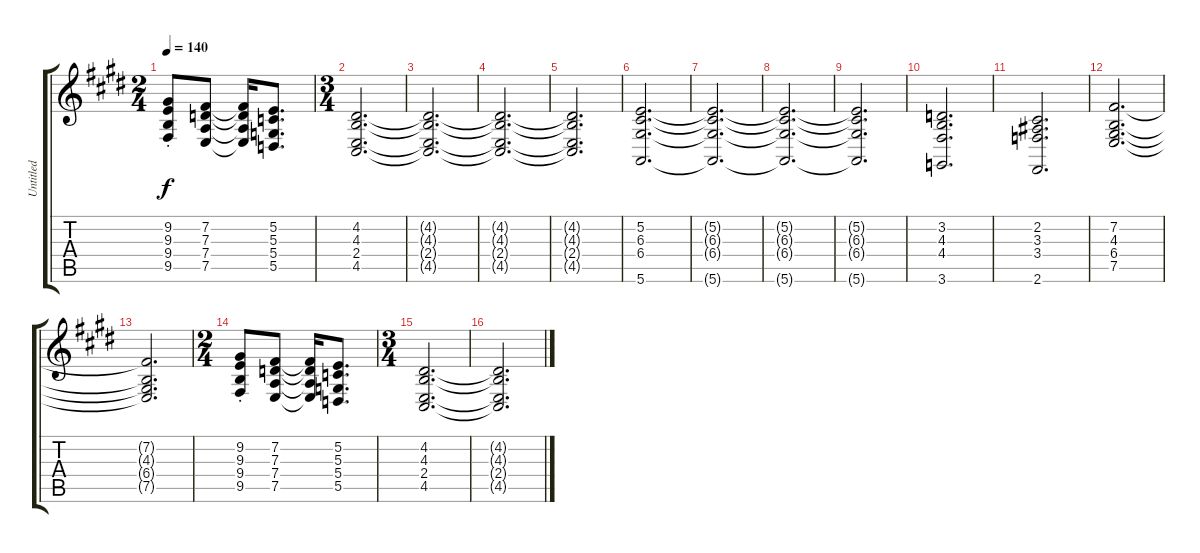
\track ("Untitled" "Untitled") {instrument synthstrings1}
\staff {score tabs}
\tuning (E4 B3 G3 D3 A2 E2) {hide}
\ts (2 4)
\tempo 140
\clef g2
\ks e
(9.2{st} 9.3{st} 9.4{st} 9.5{st}).8{dy f} (7.2 7.3 7.4 7.5).8 (7.2{t} 7.3{t} 7.4{t} 7.5{t}).16 (5.2 5.3 5.4 5.5).8{d} |
\ts (3 4)
\ks c#minor
(4.2 4.3 2.4 4.5).2{d} |
(4.2{t} 4.3{t} 2.4{t} 4.5{t}).2{d} |
\ks e
(4.2{t} 4.3{t} 2.4{t} 4.5{t}).2{d} |
\ks c#minor
(4.2{t} 4.3{t} 2.4{t} 4.5{t}).2{d} |
(5.2 6.3 6.4 5.6).2{d} |
\ks e
(5.2{t} 6.3{t} 6.4{t} 5.6{t}).2{d} |
\ks c#minor
(5.2{t} 6.3{t} 6.4{t} 5.6{t}).2{d} |
(5.2{t} 6.3{t} 6.4{t} 5.6{t}).2{d} |
\ks e
(3.2 4.3 4.4 3.6).2{d} |
\ks c#minor
(2.2 3.3 3.4 2.6).2{d} |
(7.2 4.3 6.4 7.5).2{d} |
\ks e
(7.2{t} 4.3{t} 6.4{t} 7.5{t}).2{d} |
\ts (2 4)
\ks c#minor
(9.2{st} 9.3{st} 9.4{st} 9.5{st}).8 (7.2 7.3 7.4 7.5).8 (7.2{t} 7.3{t} 7.4{t} 7.5{t}).16 (5.2 5.3 5.4 5.5).8{d} |
\ts (3 4)
\ks e
(4.2 4.3 2.4 4.5).2{d} |
\ks c#minor
(4.2{t} 4.3{t} 2.4{t} 4.5{t}).2{d}
